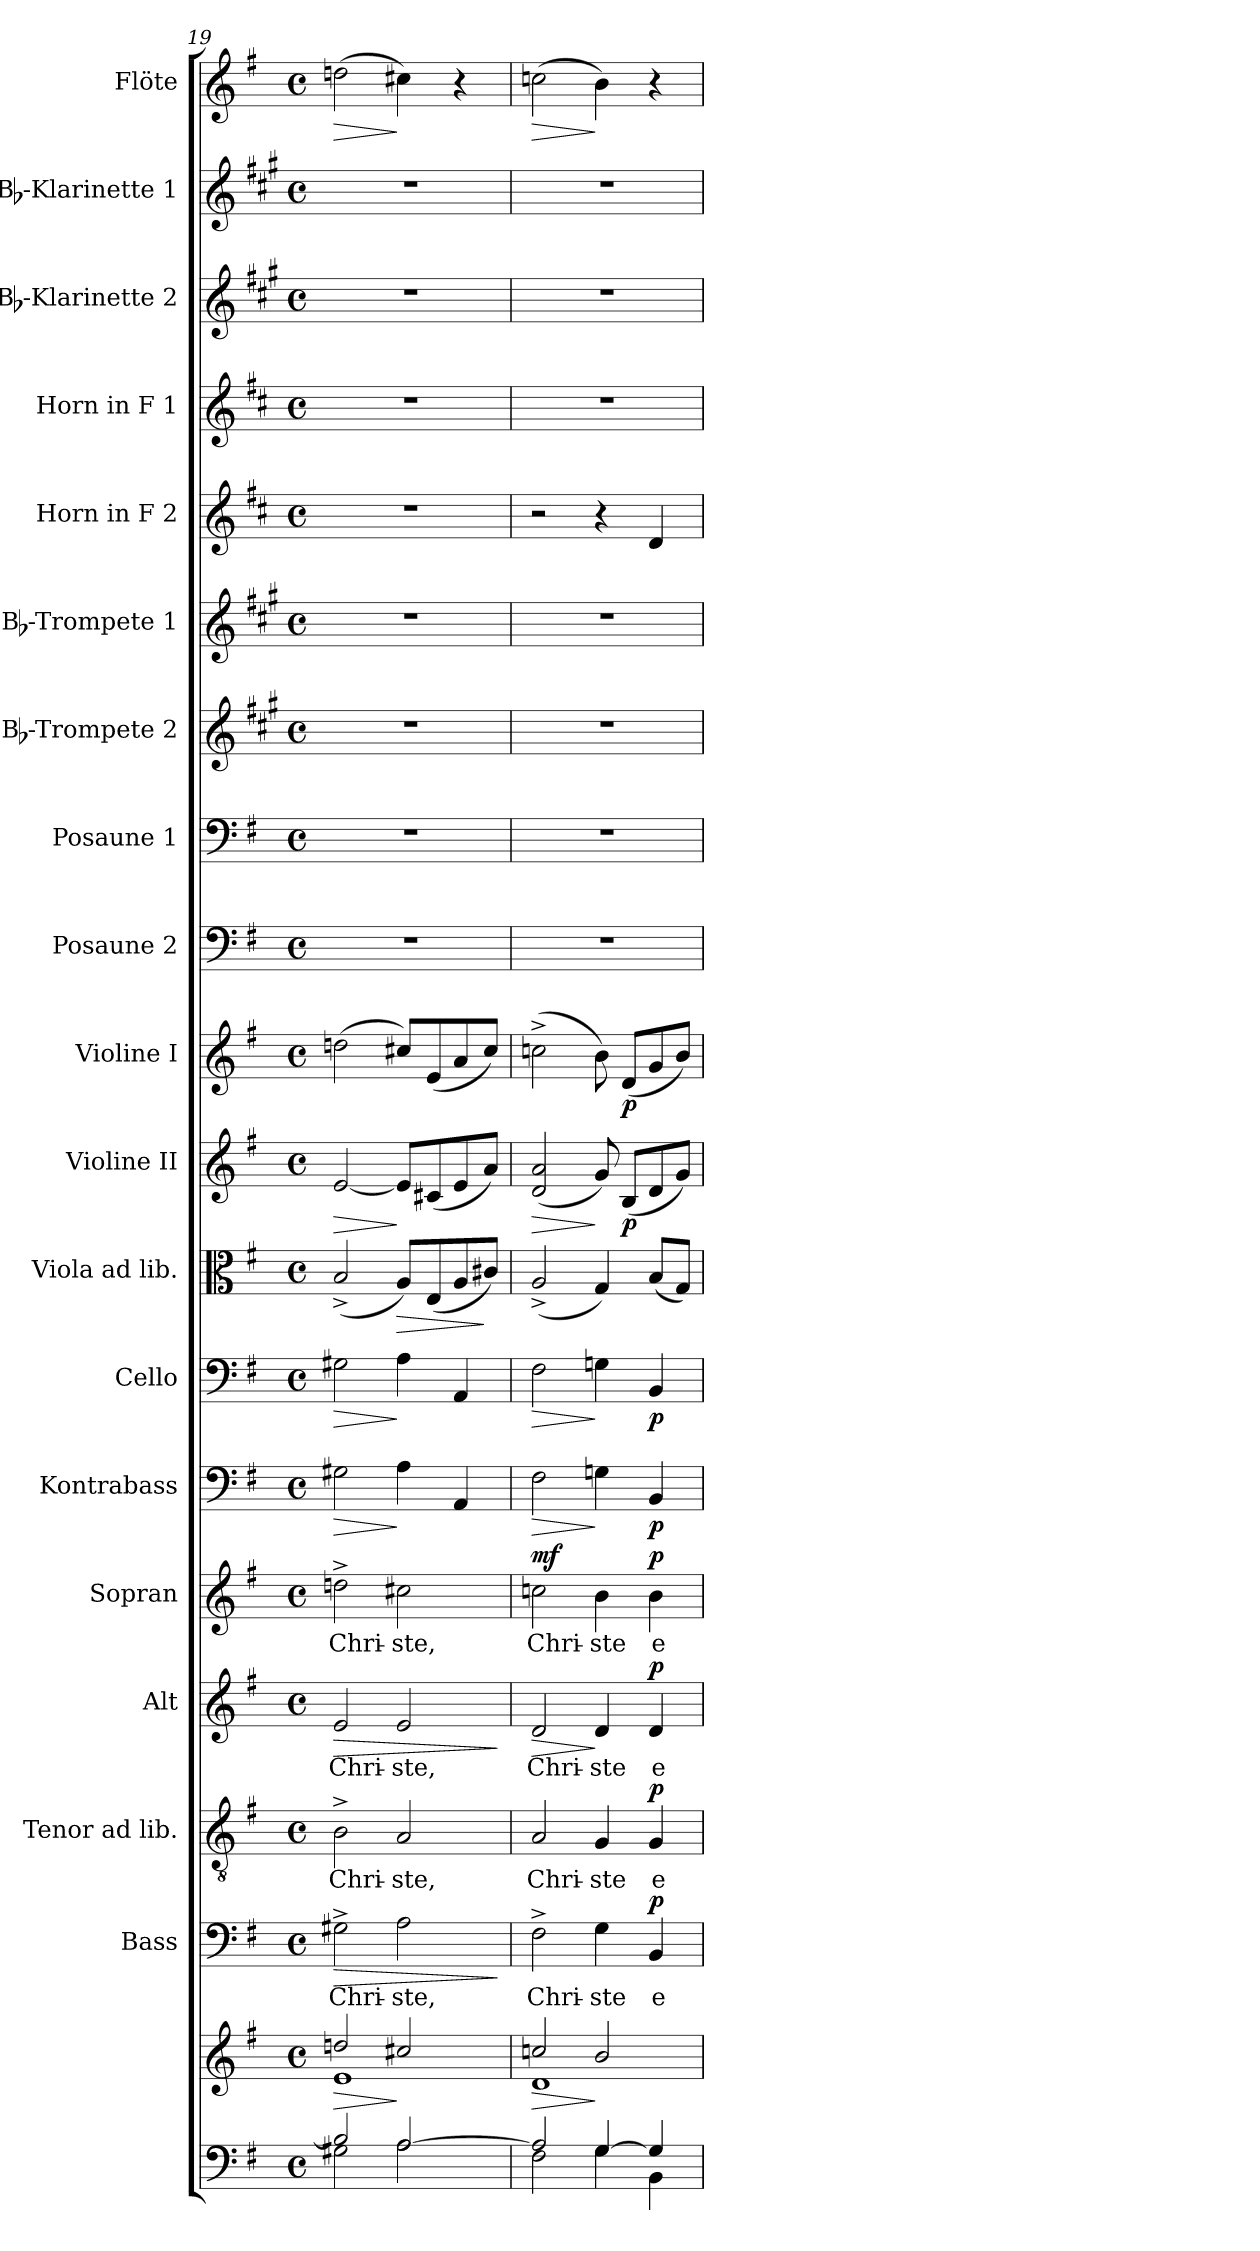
**kern	**kern	**dynam	**kern	**text	**dynam	**kern	**text	**dynam	**kern	**text	**dynam	**kern	**text	**dynam	**kern	**dynam	**kern	**dynam	**kern	**dynam	**kern	**dynam	**kern	**dynam	**kern	**kern	**kern	**kern	**kern	**kern	**kern	**kern	**kern	**dynam
*part19	*part19	*part19	*part18	*part18	*part18	*part17	*part17	*part17	*part16	*part16	*part16	*part15	*part15	*part15	*part14	*part14	*part13	*part13	*part12	*part12	*part11	*part11	*part10	*part10	*part9	*part8	*part7	*part6	*part5	*part4	*part3	*part2	*part1	*part1
*staff20	*staff19	*staff19/20	*staff18	*staff18	*staff18	*staff17	*staff17	*staff17	*staff16	*staff16	*staff16	*staff15	*staff15	*staff15	*staff14	*staff14	*staff13	*staff13	*staff12	*staff12	*staff11	*staff11	*staff10	*staff10	*staff9	*staff8	*staff7	*staff6	*staff5	*staff4	*staff3	*staff2	*staff1	*staff1
*	*	*	*I"Bass	*	*	*I"Tenor ad lib.	*	*	*I"Alt	*	*	*I"Sopran	*	*	*I"Kontrabass	*	*I"Cello	*	*I"Viola ad lib.	*	*I"Violine II	*	*I"Violine I	*	*I"Posaune 2	*I"Posaune 1	*I"Bb-Trompete 2	*I"Bb-Trompete 1	*I"Horn in F 2	*I"Horn in F 1	*I"Bb-Klarinette 2	*I"Bb-Klarinette 1	*I"Flöte	*
*	*	*	*I'B.	*	*	*I'T.	*	*	*I'A.	*	*	*I'S.	*	*	*I'Kb.	*	*	*	*I'Vla.	*	*I'Vl. II	*	*I'Vl. I	*	*I'Pos. 2	*I'Pos. 1	*I'Bb Trp. 2	*I'Bb Trp. 1	*	*	*I'Bb Kl. 2	*I'Bb Kl. 1	*I'Fl.	*
*clefF4	*clefG2	*	*clefF4	*	*	*clefGv2	*	*	*clefG2	*	*	*clefG2	*	*	*clefF4	*	*clefF4	*	*clefC3	*	*clefG2	*	*clefG2	*	*clefF4	*clefF4	*clefG2	*clefG2	*clefG2	*clefG2	*clefG2	*clefG2	*clefG2	*
*	*	*	*	*	*	*	*	*	*	*	*	*	*	*	*ITrd7c12	*	*	*	*	*	*	*	*	*	*	*	*ITrd1c2	*ITrd1c2	*ITrd4c7	*ITrd4c7	*ITrd1c2	*ITrd1c2	*	*
*k[f#]	*k[f#]	*	*k[f#]	*	*	*k[f#]	*	*	*k[f#]	*	*	*k[f#]	*	*	*k[f#]	*	*k[f#]	*	*k[f#]	*	*k[f#]	*	*k[f#]	*	*k[f#]	*k[f#]	*k[f#]	*k[f#]	*k[f#]	*k[f#]	*k[f#]	*k[f#]	*k[f#]	*
*G:	*G:	*	*G:	*	*	*G:	*	*	*G:	*	*	*G:	*	*	*G:	*	*G:	*	*G:	*	*G:	*	*G:	*	*G:	*G:	*G:	*G:	*G:	*G:	*G:	*G:	*G:	*
*M4/4	*M4/4	*	*M4/4	*	*	*M4/4	*	*	*M4/4	*	*	*M4/4	*	*	*M4/4	*	*M4/4	*	*M4/4	*	*M4/4	*	*M4/4	*	*M4/4	*M4/4	*M4/4	*M4/4	*M4/4	*M4/4	*M4/4	*M4/4	*M4/4	*
*met(c)	*met(c)	*	*met(c)	*	*	*met(c)	*	*	*met(c)	*	*	*met(c)	*	*	*met(c)	*	*met(c)	*	*met(c)	*	*met(c)	*	*met(c)	*	*met(c)	*met(c)	*met(c)	*met(c)	*met(c)	*met(c)	*met(c)	*met(c)	*met(c)	*
=19	=19	=19	=19	=19	=19	=19	=19	=19	=19	=19	=19	=19	=19	=19	=19	=19	=19	=19	=19	=19	=19	=19	=19	=19	=19	=19	=19	=19	=19	=19	=19	=19	=19	=19
*^	*	*	*	*	*	*	*	*	*	*	*	*	*	*	*	*	*	*	*	*	*	*	*	*	*	*	*	*	*	*	*	*	*	*
!	!	!	!LO:HP:b	!	!LO:LY:b	!LO:HP:b	!	!LO:LY:b	!	!	!LO:LY:b	!LO:HP:b	!	!LO:LY:b	!	!	!LO:HP:b	!	!LO:HP:b	!	!	!	!LO:HP:b	!	!	!	!	!	!	!	!	!	!	!	!LO:HP:b
*	*	*^	*	*	*	*	*	*	*	*	*	*	*	*	*	*	*	*	*	*	*	*	*	*	*	*	*	*	*	*	*	*	*	*	*
2B/]	2G#X\	2ddn/	1e	>	2G#X^>\	Chri-	>	2B^>\	Chri-	.	2e/	Chri-	>	2ddn^>\	Chri-	.	2GG#X\	>	2G#X\	>	(<2B^</	.	[2e/	>	(>2ddn\	.	1r	1r	1r	1r	1r	1r	1r	1r	(>2ddn\	>
!	!	!	!	!	!	!LO:LY:b	!	!	!LO:LY:b	!	!	!LO:LY:b	!	!	!LO:LY:b	!	!	!	!	!	!	!LO:HP:b	!	!	!	!	!	!	!	!	!	!	!	!	!	!
[>2A/	2A\	2cc#X/	.	]	2A\	-ste,	.	2A/	-ste,	.	2e/	-ste,	.	2cc#X\	-ste,	.	4AA\	]	4A\	]	8A/L)	>	8e/L]	]	8cc#X/L)	.	.	.	.	.	.	.	.	.	4cc#X\)	]
.	.	.	.	.	.	.	.	.	.	.	.	.	.	.	.	.	.	.	.	.	(<8E/	.	(<8c#X/	.	(<8e/	.	.	.	.	.	.	.	.	.	.	.
.	.	.	.	.	.	.	.	.	.	.	.	.	.	.	.	.	4AAA/	.	4AA/	.	8A/	.	8e/	.	8a/	.	.	.	.	.	.	.	.	.	4r	.
.	.	.	.	.	.	.	.	.	.	.	.	.	.	.	.	.	.	.	.	.	8c#X/J)	]	8a/J)	.	8cc#/J)	.	.	.	.	.	.	.	.	.	.	.
*v	*v	*	*	*	*	*	*	*	*	*	*	*	*	*	*	*	*	*	*	*	*	*	*	*	*	*	*	*	*	*	*	*	*	*	*	*
*	*v	*v	*	*	*	*	*	*	*	*	*	*	*	*	*	*	*	*	*	*	*	*	*	*	*	*	*	*	*	*	*	*	*	*	*
.	.	.	.	.	]	.	.	.	.	.	]	.	.	.	.	.	.	.	.	.	.	.	.	.	.	.	.	.	.	.	.	.	.	.
=20	=20	=20	=20	=20	=20	=20	=20	=20	=20	=20	=20	=20	=20	=20	=20	=20	=20	=20	=20	=20	=20	=20	=20	=20	=20	=20	=20	=20	=20	=20	=20	=20	=20	=20
*^	*	*	*	*	*	*	*	*	*	*	*	*	*	*	*	*	*	*	*	*	*	*	*	*	*	*	*	*	*	*	*	*	*	*
!	!	!	!LO:HP:b	!	!LO:LY:b	!	!	!LO:LY:b	!	!	!LO:LY:b	!LO:HP:b	!	!LO:LY:b	!LO:DY:a	!	!LO:HP:b	!	!LO:HP:b	!	!	!	!LO:HP:b	!	!	!	!	!	!	!	!	!	!	!	!LO:HP:b
*	*	*^	*	*	*	*	*	*	*	*	*	*	*	*	*	*	*	*	*	*	*	*	*	*	*	*	*	*	*	*	*	*	*	*	*
2A/]	2F#\	2ccn/	1d	>	2F#^>\	Chri-	.	2A/	Chri-	.	2d/	Chri-	>	2ccn\	Chri-	mf	2FF#\	>	2F#\	>	(<2A^</	.	(<2d/ 2a/	>	(>2ccn^>\	.	1r	1r	1r	1r	2r	1r	1r	1r	(>2ccn\	>
!	!	!	!	!	!	!LO:LY:b	!	!	!LO:LY:b	!	!	!LO:LY:b	!	!	!LO:LY:b	!	!	!	!	!	!	!	!	!	!	!	!	!	!	!	!	!	!	!	!	!
[>4G/	4G\	2b/	.	]	4G\	-ste	.	4G/	-ste	.	4d/	-ste	]	4b\	-ste	.	4GGn\	]	4Gn\	]	4G/)	.	8g/)	]	8b\)	.	.	.	.	.	4r	.	.	.	4b\)	]
!	!	!	!	!	!	!	!	!	!	!	!	!	!	!	!	!	!	!	!	!	!	!	!	!LO:DY:b	!	!LO:DY:b	!	!	!	!	!	!	!	!	!	!
.	.	.	.	.	.	.	.	.	.	.	.	.	.	.	.	.	.	.	.	.	.	.	(<8B/L	p	(<8d/L	p	.	.	.	.	.	.	.	.	.	.
!	!	!	!	!	!	!LO:LY:b	!LO:DY:a	!	!LO:LY:b	!LO:DY:a	!	!LO:LY:b	!LO:DY:a	!	!LO:LY:b	!LO:DY:a	!	!LO:DY:b	!	!LO:DY:b	!	!	!	!	!	!	!	!	!	!	!	!	!	!	!	!
4G/]	4BB\	.	.	.	4BB/	e-	p	4G/	e-	p	4d/	e-	p	4b\	e-	p	4BBB/	p	4BB/	p	(<8B/L	.	8d/	.	8g/	.	.	.	.	.	4G/	.	.	.	4r	.
.	.	.	.	.	.	.	.	.	.	.	.	.	.	.	.	.	.	.	.	.	8G/J)	.	8g/J)	.	8b/J)	.	.	.	.	.	.	.	.	.	.	.
*v	*v	*	*	*	*	*	*	*	*	*	*	*	*	*	*	*	*	*	*	*	*	*	*	*	*	*	*	*	*	*	*	*	*	*	*	*
*	*v	*v	*	*	*	*	*	*	*	*	*	*	*	*	*	*	*	*	*	*	*	*	*	*	*	*	*	*	*	*	*	*	*	*	*
=	=	=	=	=	=	=	=	=	=	=	=	=	=	=	=	=	=	=	=	=	=	=	=	=	=	=	=	=	=	=	=	=	=	=
*-	*-	*-	*-	*-	*-	*-	*-	*-	*-	*-	*-	*-	*-	*-	*-	*-	*-	*-	*-	*-	*-	*-	*-	*-	*-	*-	*-	*-	*-	*-	*-	*-	*-	*-
